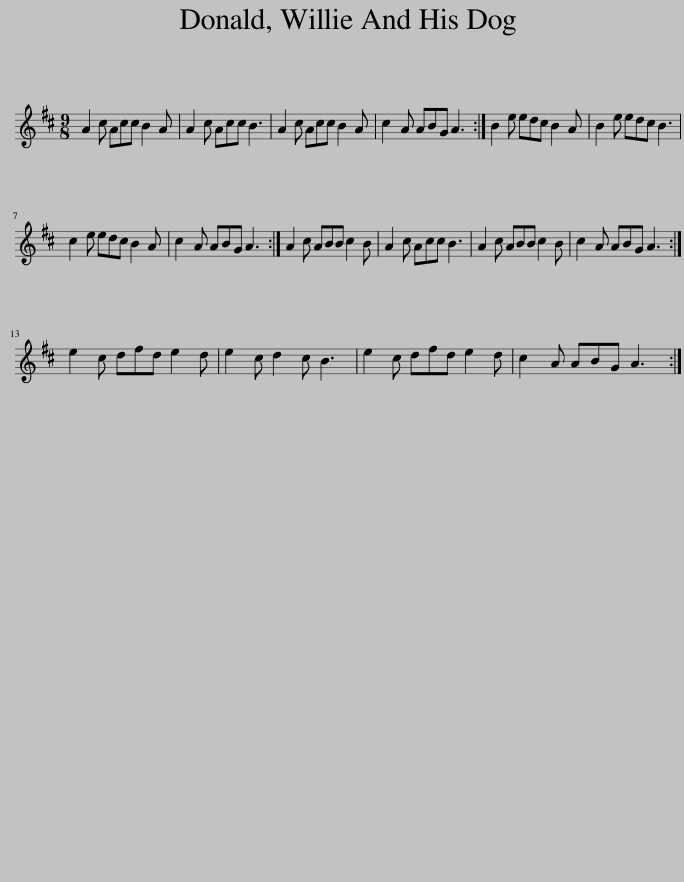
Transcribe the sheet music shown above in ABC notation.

X:1
L:1/8
M:9/8
I:linebreak $
K:D
V:1 treble
V:1
 A2 c Acc B2 A | A2 c Acc B3 | A2 c Acc B2 A | c2 A ABG A3 :| B2 e edc B2 A | %5
 B2 e edc B3 |$ c2 e edc B2 A | c2 A ABG A3 :| A2 c ABB c2 B | A2 c Acc B3 | %10
 A2 c ABB c2 B | c2 A ABG A3 :|$ e2 c dfd e2 d | e2 c d2 c B3 | e2 c dfd e2 d | %15
 c2 A ABG A3 :| %16
